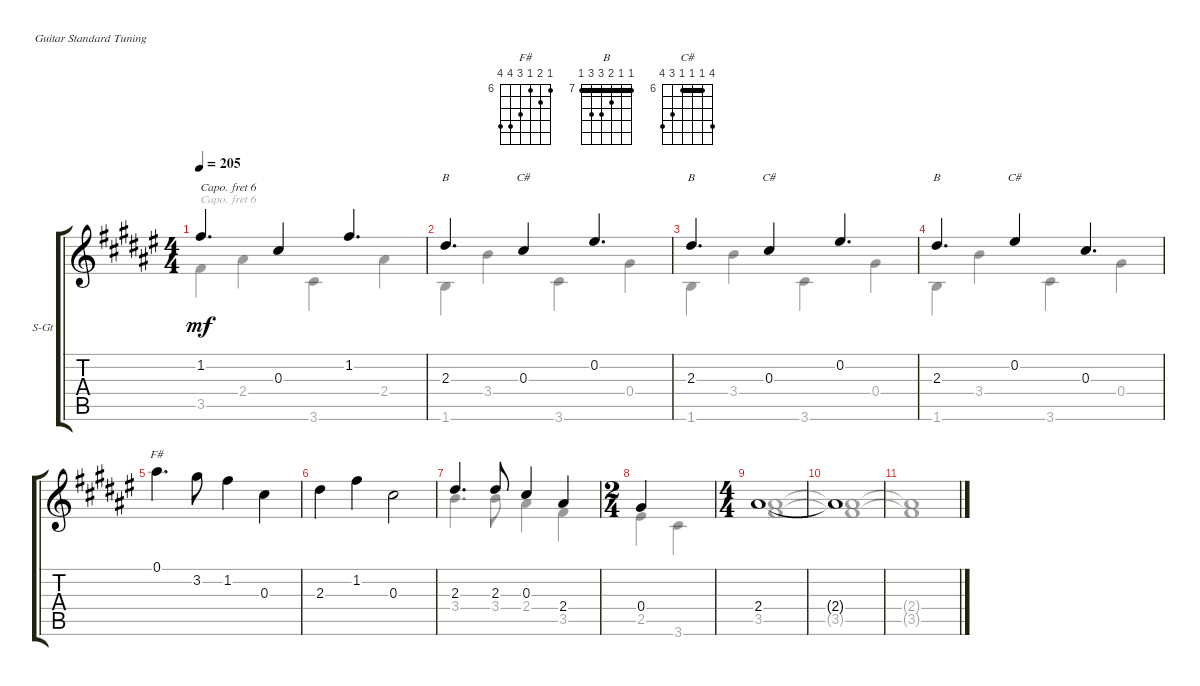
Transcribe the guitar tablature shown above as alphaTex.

\defaultSystemsLayout 4
\bracketExtendMode groupsimilarinstruments
\firstSystemTrackNameOrientation horizontal
\otherSystemsTrackNameOrientation horizontal
\track ("Paul's Guitar" "S-Gt") {instrument acousticguitarsteel}
\staff {score tabs}
\capo 6
\tuning (E4 B3 G3 D3 A2 E2)
\chord ("F#" 6 7 6 8 9 9) {firstfret 6}
\chord ("B" 7 7 8 9 9 7) {firstfret 7 barre (7 7)}
\chord ("C#" 9 6 6 6 8 9) {firstfret 6 barre (6 6)}
\voice
\ts (4 4)
\tempo 205
\clef g2
\ks f#
1.2.4{d dy mf} 0.3.4 1.2.4{d} |
2.3.4{d ch "B"} 0.3.4{ch "C#"} 0.2.4{d} |
2.3.4{d ch "B"} 0.3.4{ch "C#"} 0.2.4{d} |
2.3.4{d ch "B"} 0.2.4{ch "C#"} 0.3.4{d} |
0.1.4{d ch "F#"} 3.2.8 1.2.4 0.3.4 |
2.3.4 1.2.4 0.3.2 |
2.3.4{d} 2.3.8 0.3.4 2.4.4 |
\ts (2 4)
0.4.4 |
\ts (4 4)
2.4.1 |
2.4{t}.1 |
\voice
\clef g2
\ottava regular
\simile none
\ks f#
3.5.4{dy mf} 2.4.4 3.6.4 2.4.4 |
1.6.4 3.4.4 3.6.4 0.4.4 |
1.6.4 3.4.4 3.6.4 0.4.4 |
1.6.4 3.4.4 3.6.4 0.4.4 |
|
|
3.4.4{d} 3.4.8 2.4.4 3.5.4 |
2.5.4 3.6.4 |
(3.5 2.4).1 |
(3.5{t} 2.4{t}).1 |
(3.5{t} 2.4{t}).1
